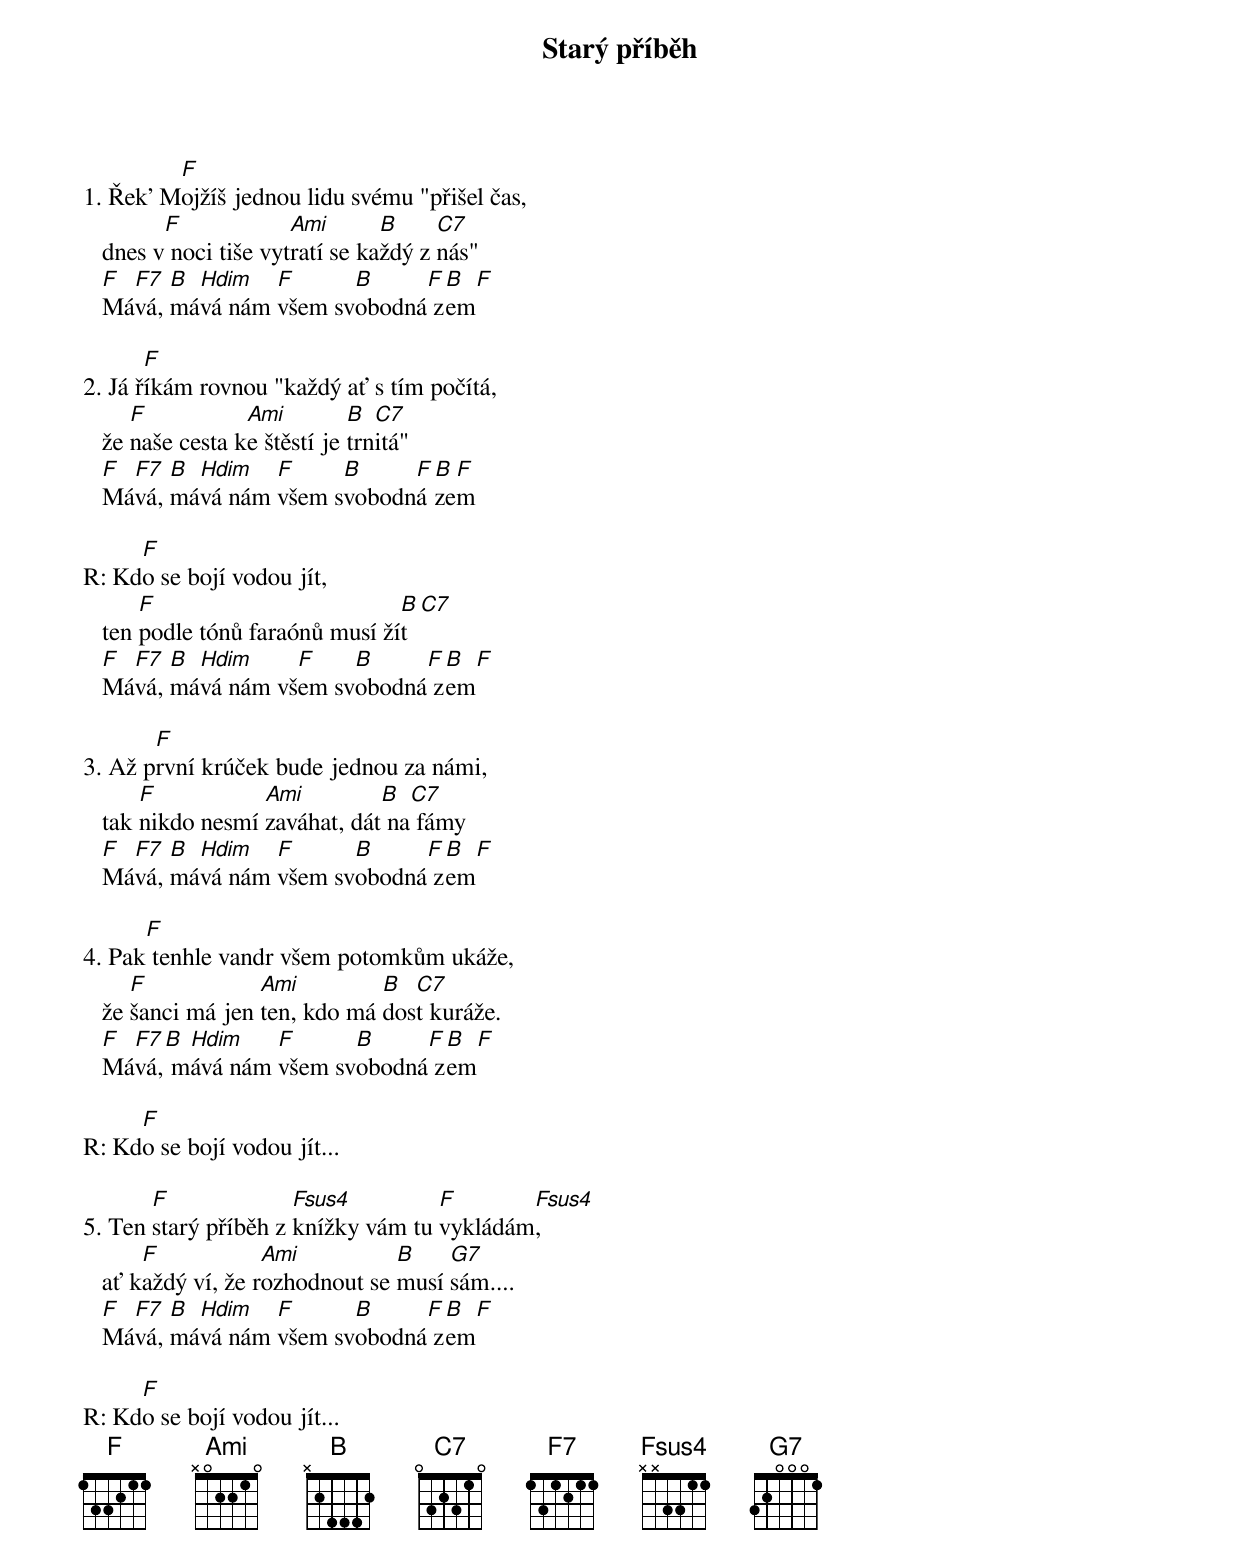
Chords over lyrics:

Starý příběh

         F
1. Řek' Mojžíš jednou lidu svému "přišel čas,
         F             Ami       B     C7
   dnes v noci tiše vytratí se každý z nás"
   F F7  B Hdim   F      B     F B F
   Mává, mává nám všem svobodná zem

       F
2. Já říkám rovnou "každý ať s tím počítá,
      F           Ami         B  C7
   že naše cesta ke štěstí je trnitá"
   F F7  B Hdim   F     B     F B F
   Mává, mává nám všem svobodná zem

     F
R: Kdo se bojí vodou jít,
       F                         B C7
   ten podle tónů faraónů musí žít
   F F7  B Hdim     F    B     F B F
   Mává, mává nám všem svobodná zem

       F
3. Až první krúček bude jednou za námi,
       F           Ami         B  C7
   tak nikdo nesmí zaváhat, dát na fámy
   F F7  B Hdim   F      B     F B F
   Mává, mává nám všem svobodná zem

      F
4. Pak tenhle vandr všem potomkům ukáže,
      F            Ami         B  C7
   že šanci má jen ten, kdo má dost kuráže.
   F F7 B Hdim    F      B     F B F
   Mává, mává nám všem svobodná zem

     F
R: Kdo se bojí vodou jít...

       F              Fsus4         F       Fsus4
5. Ten starý příběh z knížky vám tu vykládám,
       F            Ami          B    G7
   ať každý ví, že rozhodnout se musí sám....
   F F7  B Hdim   F      B     F B F
   Mává, mává nám všem svobodná zem

     F
R: Kdo se bojí vodou jít...
